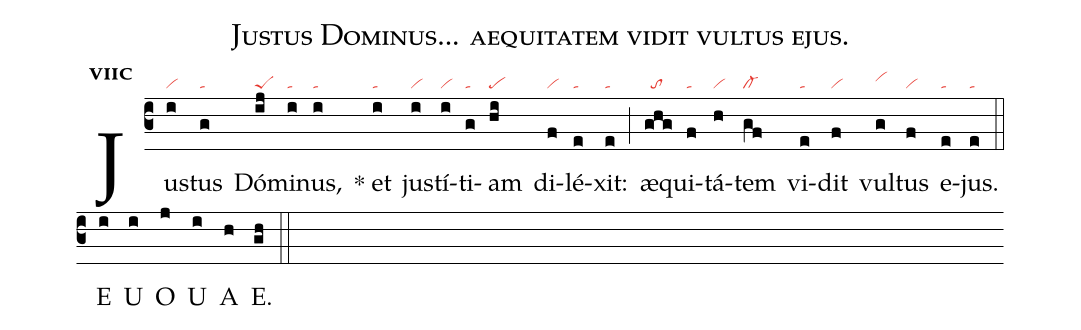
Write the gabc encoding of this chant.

name:Justus Dominus... aequitatem vidit vultus ejus.;
office-part:an;
mode:7c;
nabc-lines:1;
%%
initial-style: 1;
name: Justus Dominus... aequitatem vidit vultus ejus;
mode: 7;
office-part: Antiphona;
annotation: Ant.;
annotation: vii c;
nabc-lines: 1;
%%
(c3) Jus(i|vi)tus(g|ta) Dó(ij|peS)mi(i|ta)nus,(i|ta) <sp>*</sp> et(i|ta) jus(i|vi)tí(i|vi)ti(g|ta)am(hi|pe) di(f|vi)lé(e|ta)xit:(e|ta) (;) æ(ghg|//to)qui(f|ta)tá(h|vi)tem(gf|cl-) vi(e|ta)dit(f|vi) vul(g|vihi)tus(f|vi) e(e|ta)jus.(e|ta) (::)
<eu> E(i) U(i) O(j) U(i) A(h) E.(gh) </eu> (::)
